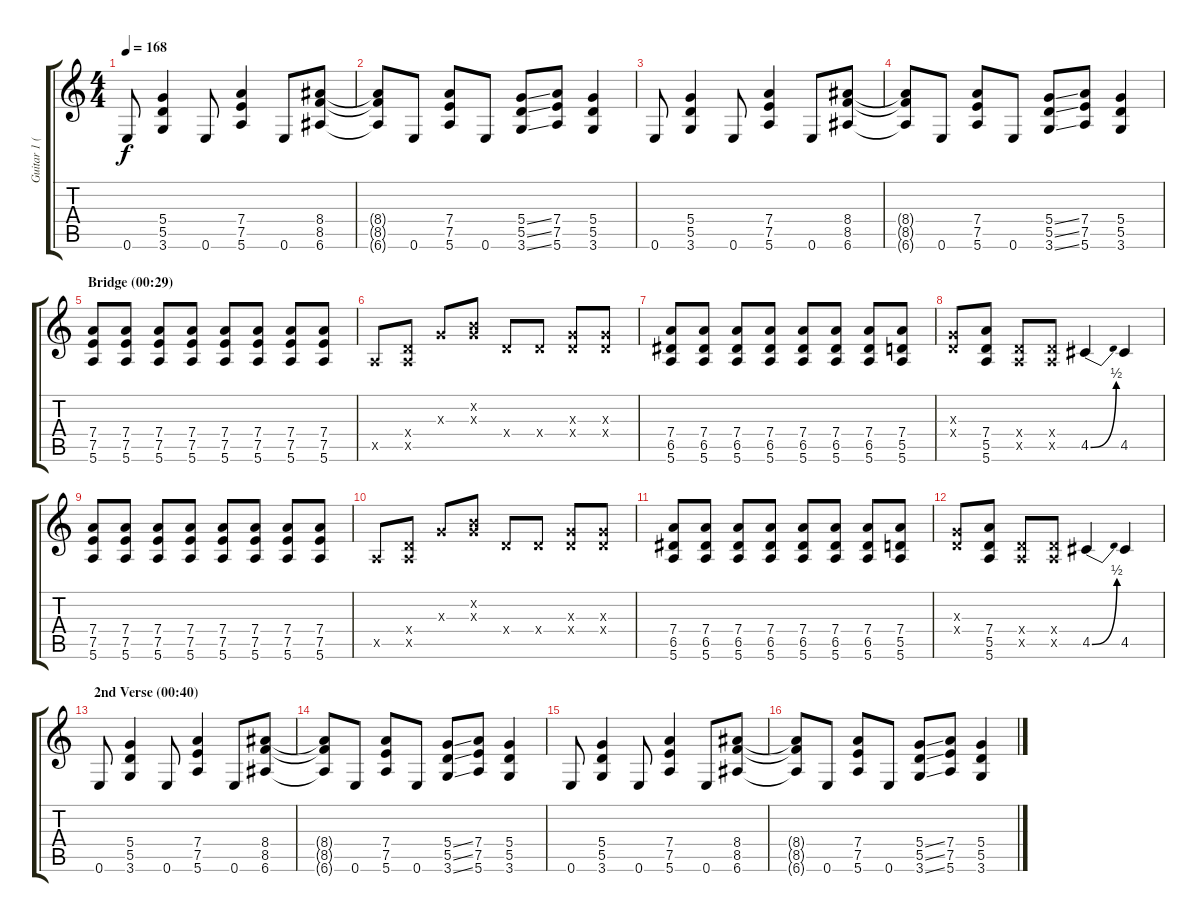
\track ("Guitar 1 (Dave Kushner)" "Guitar 1 (") {instrument overdrivenguitar}
\staff {score tabs}
\tuning (E4 B3 G3 D3 A2 E2) {hide}
\ts (4 4)
\tempo 168
\clef g2
\ks c
0.6.8{dy f} (5.4 5.5 3.6).4 0.6.8 (7.4 7.5 5.6).4 0.6.8 (8.4 8.5 6.6).8 |
(8.4{t} 8.5{t} 6.6{t}).8 0.6.8 (7.4 7.5 5.6).8 0.6.8 (5.4{ss} 5.5{ss} 3.6{ss}).8 (7.4 7.5 5.6).8 (5.4 5.5 3.6).4 |
0.6.8 (5.4 5.5 3.6).4 0.6.8 (7.4 7.5 5.6).4 0.6.8 (8.4 8.5 6.6).8 |
(8.4{t} 8.5{t} 6.6{t}).8 0.6.8 (7.4 7.5 5.6).8 0.6.8 (5.4{ss} 5.5{ss} 3.6{ss}).8 (7.4 7.5 5.6).8 (5.4 5.5 3.6).4 |
\section ("" "Bridge (00:29)")
(7.4 7.5 5.6).8 (7.4 7.5 5.6).8 (7.4 7.5 5.6).8 (7.4 7.5 5.6).8 (7.4 7.5 5.6).8 (7.4 7.5 5.6).8 (7.4 7.5 5.6).8 (7.4 7.5 5.6).8 |
0.5{x}.8 (0.4{x} 0.5{x}).8 0.3{x}.8 (0.2{x} 0.3{x}).8 0.4{x}.8 0.4{x}.8 (0.3{x} 0.4{x}).8 (0.3{x} 0.4{x}).8 |
(7.4 6.5 5.6).8 (7.4 6.5 5.6).8 (7.4 6.5 5.6).8 (7.4 6.5 5.6).8 (7.4 6.5 5.6).8 (7.4 6.5 5.6).8 (7.4 6.5 5.6).8 (7.4 5.5 5.6).8 |
(0.3{x} 0.4{x}).8 (7.4 5.5 5.6).8 (0.4{x} 0.5{x}).8 (0.4{x} 0.5{x}).8 4.5{be (bend 0 0 60 2)}.4 4.5.4 |
(7.4 7.5 5.6).8 (7.4 7.5 5.6).8 (7.4 7.5 5.6).8 (7.4 7.5 5.6).8 (7.4 7.5 5.6).8 (7.4 7.5 5.6).8 (7.4 7.5 5.6).8 (7.4 7.5 5.6).8 |
0.5{x}.8 (0.4{x} 0.5{x}).8 0.3{x}.8 (0.2{x} 0.3{x}).8 0.4{x}.8 0.4{x}.8 (0.3{x} 0.4{x}).8 (0.3{x} 0.4{x}).8 |
(7.4 6.5 5.6).8 (7.4 6.5 5.6).8 (7.4 6.5 5.6).8 (7.4 6.5 5.6).8 (7.4 6.5 5.6).8 (7.4 6.5 5.6).8 (7.4 6.5 5.6).8 (7.4 5.5 5.6).8 |
(0.3{x} 0.4{x}).8 (7.4 5.5 5.6).8 (0.4{x} 0.5{x}).8 (0.4{x} 0.5{x}).8 4.5{be (bend 0 0 60 2)}.4 4.5.4 |
\section ("" "2nd Verse (00:40)")
0.6.8 (5.4 5.5 3.6).4 0.6.8 (7.4 7.5 5.6).4 0.6.8 (8.4 8.5 6.6).8 |
(8.4{t} 8.5{t} 6.6{t}).8 0.6.8 (7.4 7.5 5.6).8 0.6.8 (5.4{ss} 5.5{ss} 3.6{ss}).8 (7.4 7.5 5.6).8 (5.4 5.5 3.6).4 |
0.6.8 (5.4 5.5 3.6).4 0.6.8 (7.4 7.5 5.6).4 0.6.8 (8.4 8.5 6.6).8 |
(8.4{t} 8.5{t} 6.6{t}).8 0.6.8 (7.4 7.5 5.6).8 0.6.8 (5.4{ss} 5.5{ss} 3.6{ss}).8 (7.4 7.5 5.6).8 (5.4 5.5 3.6).4
